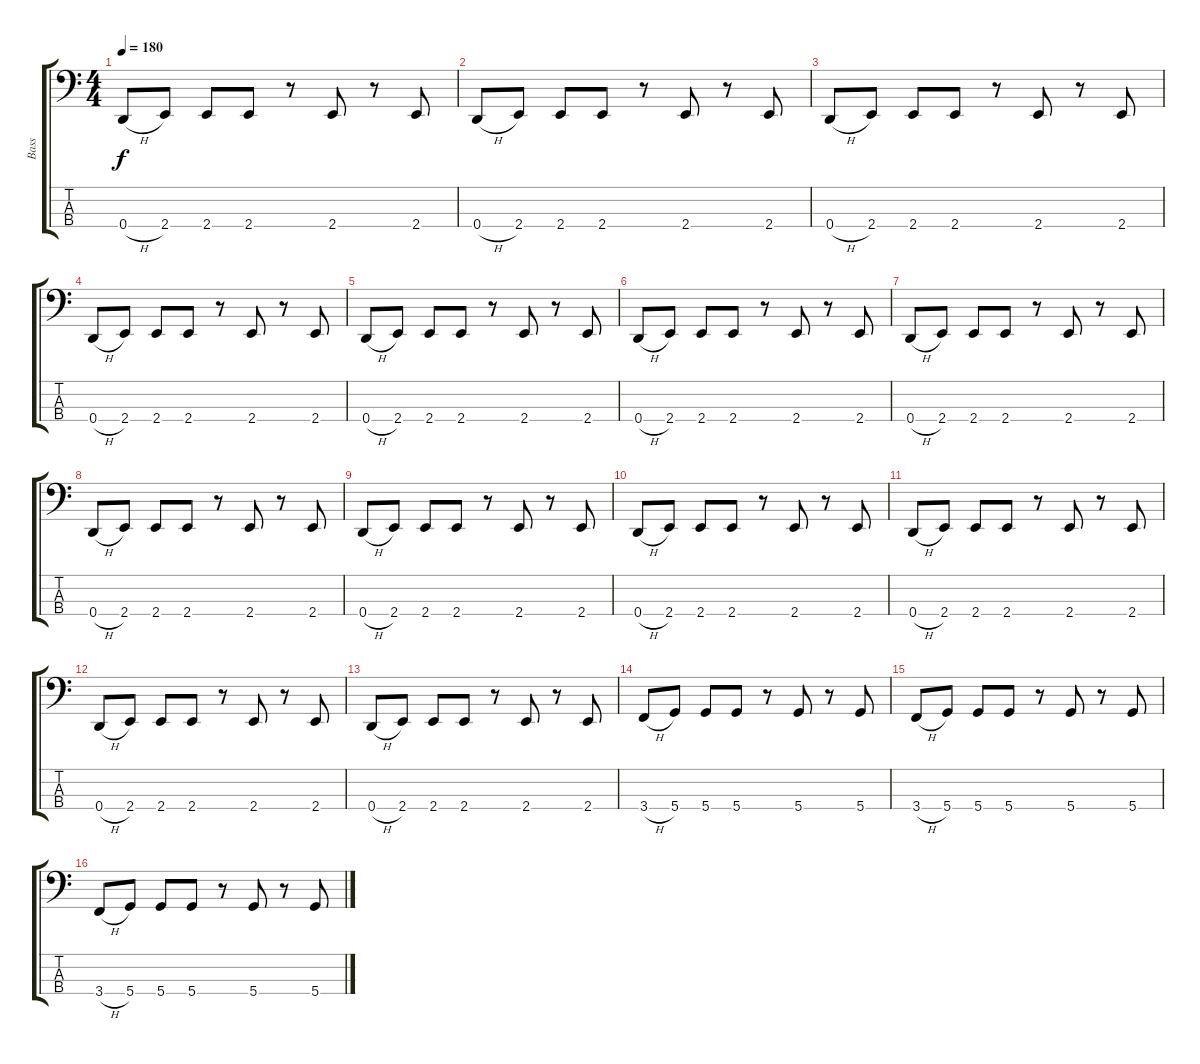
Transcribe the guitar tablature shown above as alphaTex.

\track ("Bass" "Bass") {instrument distortionguitar}
\staff {score tabs}
\tuning (F2 C2 G1 D1) {hide}
\ts (4 4)
\tempo 180
\clef f4
\ks c
0.4{h}.8{dy f} 2.4.8 2.4.8 2.4.8 r.8 2.4.8 r.8 2.4.8 |
0.4{h}.8 2.4.8 2.4.8 2.4.8 r.8 2.4.8 r.8 2.4.8 |
0.4{h}.8 2.4.8 2.4.8 2.4.8 r.8 2.4.8 r.8 2.4.8 |
0.4{h}.8 2.4.8 2.4.8 2.4.8 r.8 2.4.8 r.8 2.4.8 |
0.4{h}.8 2.4.8 2.4.8 2.4.8 r.8 2.4.8 r.8 2.4.8 |
0.4{h}.8 2.4.8 2.4.8 2.4.8 r.8 2.4.8 r.8 2.4.8 |
0.4{h}.8 2.4.8 2.4.8 2.4.8 r.8 2.4.8 r.8 2.4.8 |
0.4{h}.8 2.4.8 2.4.8 2.4.8 r.8 2.4.8 r.8 2.4.8 |
0.4{h}.8 2.4.8 2.4.8 2.4.8 r.8 2.4.8 r.8 2.4.8 |
0.4{h}.8 2.4.8 2.4.8 2.4.8 r.8 2.4.8 r.8 2.4.8 |
0.4{h}.8 2.4.8 2.4.8 2.4.8 r.8 2.4.8 r.8 2.4.8 |
0.4{h}.8 2.4.8 2.4.8 2.4.8 r.8 2.4.8 r.8 2.4.8 |
0.4{h}.8 2.4.8 2.4.8 2.4.8 r.8 2.4.8 r.8 2.4.8 |
3.4{h}.8 5.4.8 5.4.8 5.4.8 r.8 5.4.8 r.8 5.4.8 |
3.4{h}.8 5.4.8 5.4.8 5.4.8 r.8 5.4.8 r.8 5.4.8 |
3.4{h}.8 5.4.8 5.4.8 5.4.8 r.8 5.4.8 r.8 5.4.8
